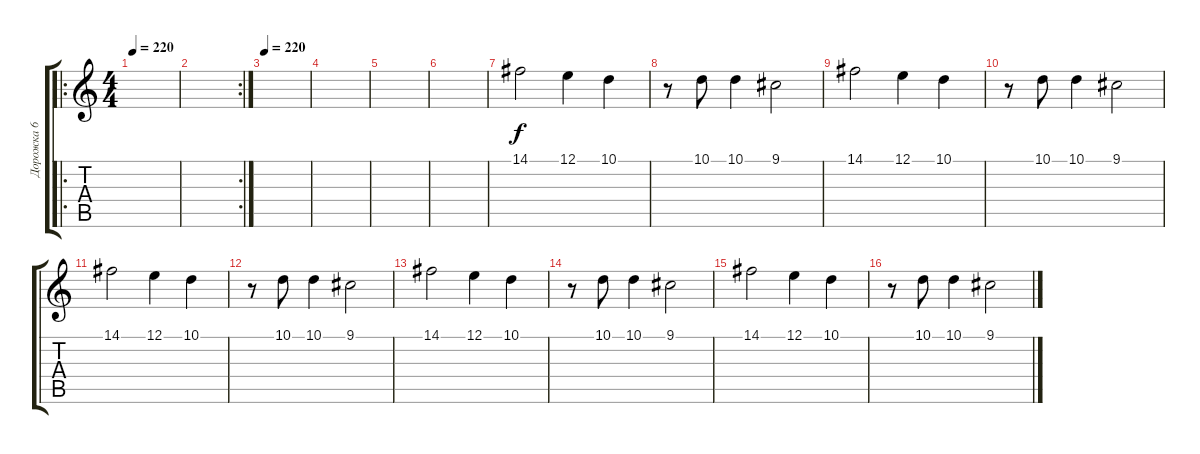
\track ("Дорожка 6" "Дорожка 6") {instrument glockenspiel}
\staff {score tabs}
\tuning (E4 B3 G3 D3 A2 E2) {hide}
\ro
\ts (4 4)
\tempo 220
\clef g2
\ks c
|
\rc 2
|
\tempo 220
|
|
|
|
14.1.2 12.1.4 10.1.4 |
r.8 10.1.8 10.1.4 9.1.2 |
14.1.2 12.1.4 10.1.4 |
r.8 10.1.8 10.1.4 9.1.2 |
14.1.2 12.1.4 10.1.4 |
r.8 10.1.8 10.1.4 9.1.2 |
14.1.2 12.1.4 10.1.4 |
r.8 10.1.8 10.1.4 9.1.2 |
14.1.2 12.1.4 10.1.4 |
r.8 10.1.8 10.1.4 9.1.2
